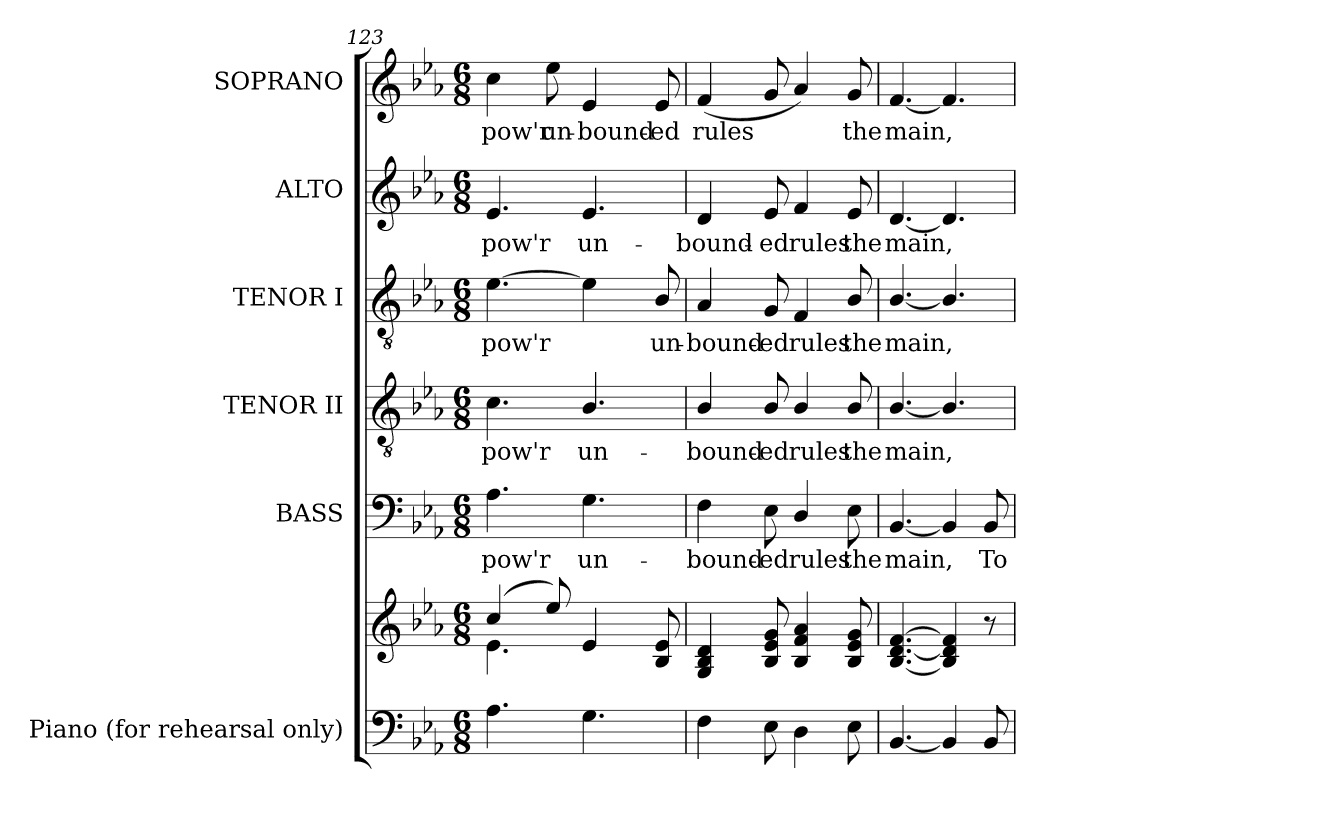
**kern	**kern	**kern	**text	**kern	**text	**kern	**text	**kern	**text	**kern	**text
*part6	*part6	*part5	*part5	*part4	*part4	*part3	*part3	*part2	*part2	*part1	*part1
*staff7	*staff6	*staff5	*staff5	*staff4	*staff4	*staff3	*staff3	*staff2	*staff2	*staff1	*staff1
*I"Piano (for rehearsal only)	*	*I"BASS	*	*I"TENOR II	*	*I"TENOR I	*	*I"ALTO	*	*I"SOPRANO	*
*I'Pno.	*	*I'B.	*	*I'T.	*	*I'T.	*	*I'A.	*	*I'S.	*
*clefF4	*clefG2	*clefF4	*	*clefGv2	*	*clefGv2	*	*clefG2	*	*clefG2	*
*	*	*	*	*ITrd7c12	*	*ITrd7c12	*	*	*	*	*
*k[b-e-a-]	*k[b-e-a-]	*k[b-e-a-]	*	*k[b-e-a-]	*	*k[b-e-a-]	*	*k[b-e-a-]	*	*k[b-e-a-]	*
*E-:	*E-:	*E-:	*	*E-:	*	*E-:	*	*E-:	*	*E-:	*
*M6/8	*M6/8	*M6/8	*	*M6/8	*	*M6/8	*	*M6/8	*	*M6/8	*
=123	=123	=123	=123	=123	=123	=123	=123	=123	=123	=123	=123
*	*^	*	*	*	*	*	*	*	*	*	*
!	!	!	!	!LO:LY:b:color=#000000	!	!	!	!	!	!	!	!
!	!	!	!	!	!	!LO:LY:b:color=#000000	!	!	!	!	!	!
!	!	!	!	!	!	!	!	!LO:LY:b:color=#000000	!	!	!	!
!	!	!	!	!	!	!	!	!	!	!LO:LY:b:color=#000000	!	!
!	!	!	!	!	!	!	!	!	!	!	!	!LO:LY:b:color=#000000
4.A-i\	(4cci/	4.e-i\	4.A-i\	pow'r	4.Ci\	pow'r	[4.E-i\	pow'r	4.e-i/	pow'r	4cci\	pow'r
!	!	!	!	!	!	!	!	!	!	!	!	!LO:LY:b:color=#000000
.	8ee-i/)	.	.	.	.	.	.	.	.	.	8ee-i\	un-
!	!	!	!	!LO:LY:b:color=#000000	!	!	!	!	!	!	!	!
!	!	!	!	!	!	!LO:LY:b:color=#000000	!	!	!	!	!	!
!	!	!	!	!	!	!	!	!	!	!LO:LY:b:color=#000000	!	!
!	!	!	!	!	!	!	!	!	!	!	!	!LO:LY:b:color=#000000
4.Gi\	4e-i/	4.ryy	4.Gi\	un-	4.BB-i/	un-	4E-i\]	.	4.e-i/	un-	4e-i/	-bound-
!	!	!	!	!	!	!	!	!LO:LY:b:color=#000000	!	!	!	!
!	!	!	!	!	!	!	!	!	!	!	!	!LO:LY:b:color=#000000
.	8B-i/ 8e-i	.	.	.	.	.	8BB-i/	un-	.	.	8e-i/	-ed
*	*v	*v	*	*	*	*	*	*	*	*	*	*
=124	=124	=124	=124	=124	=124	=124	=124	=124	=124	=124	=124
!	!	!	!LO:LY:b:color=#000000	!	!	!	!	!	!	!	!
!	!	!	!	!	!LO:LY:b:color=#000000	!	!	!	!	!	!
!	!	!	!	!	!	!	!LO:LY:b:color=#000000	!	!	!	!
!	!	!	!	!	!	!	!	!	!LO:LY:b:color=#000000	!	!
!	!	!	!	!	!	!	!	!	!	!	!LO:LY:b:color=#000000
4Fi\	4Gi/ 4B-i 4di	4Fi\	-bound-	4BB-i/	-bound-	4AA-i/	-bound-	4di/	-bound-	(4fi/	rules
!	!	!	!LO:LY:b:color=#000000	!	!	!	!	!	!	!	!
!	!	!	!	!	!LO:LY:b:color=#000000	!	!	!	!	!	!
!	!	!	!	!	!	!	!LO:LY:b:color=#000000	!	!	!	!
!	!	!	!	!	!	!	!	!	!LO:LY:b:color=#000000	!	!
8E-i\	8B-i/ 8e-i 8gi	8E-i\	-ed	8BB-i/	-ed	8GGi/	-ed	8e-i/	-ed	8gi/	.
!	!	!	!LO:LY:b:color=#000000	!	!	!	!	!	!	!	!
!	!	!	!	!	!LO:LY:b:color=#000000	!	!	!	!	!	!
!	!	!	!	!	!	!	!LO:LY:b:color=#000000	!	!	!	!
!	!	!	!	!	!	!	!	!	!LO:LY:b:color=#000000	!	!
4Di\	4B-i/ 4fi 4a-i	4Di/	rules	4BB-i/	rules	4FFi/	rules	4fi/	rules	4a-i/)	.
!	!	!	!LO:LY:b:color=#000000	!	!	!	!	!	!	!	!
!	!	!	!	!	!LO:LY:b:color=#000000	!	!	!	!	!	!
!	!	!	!	!	!	!	!LO:LY:b:color=#000000	!	!	!	!
!	!	!	!	!	!	!	!	!	!LO:LY:b:color=#000000	!	!
!	!	!	!	!	!	!	!	!	!	!	!LO:LY:b:color=#000000
8E-i\	8B-i/ 8e-i 8gi	8E-i\	the	8BB-i/	the	8BB-i/	the	8e-i/	the	8gi/	the
!!LO:PB:g=z
=125	=125	=125	=125	=125	=125	=125	=125	=125	=125	=125	=125
!	!	!	!LO:LY:b:color=#000000	!	!	!	!	!	!	!	!
!	!	!	!	!	!LO:LY:b:color=#000000	!	!	!	!	!	!
!	!	!	!	!	!	!	!LO:LY:b:color=#000000	!	!	!	!
!	!	!	!	!	!	!	!	!	!LO:LY:b:color=#000000	!	!
!	!	!	!	!	!	!	!	!	!	!	!LO:LY:b:color=#000000
[4.BB-i/	[4.B-i/ [4.di [4.fi	[4.BB-i/	main,	[4.BB-i/	main,	[4.BB-i/	main,	[4.di/	main,	[4.fi/	main,
4BB-i/]	4B-i/] 4di] 4fi]	4BB-i/]	.	4.BB-i/]	.	4.BB-i/]	.	4.di/]	.	4.fi/]	.
!	!	!	!LO:LY:b:color=#000000	!	!	!	!	!	!	!	!
8BB-i/	8r	8BB-i/	To	.	.	.	.	.	.	.	.
=	=	=	=	=	=	=	=	=	=	=	=
*-	*-	*-	*-	*-	*-	*-	*-	*-	*-	*-	*-
